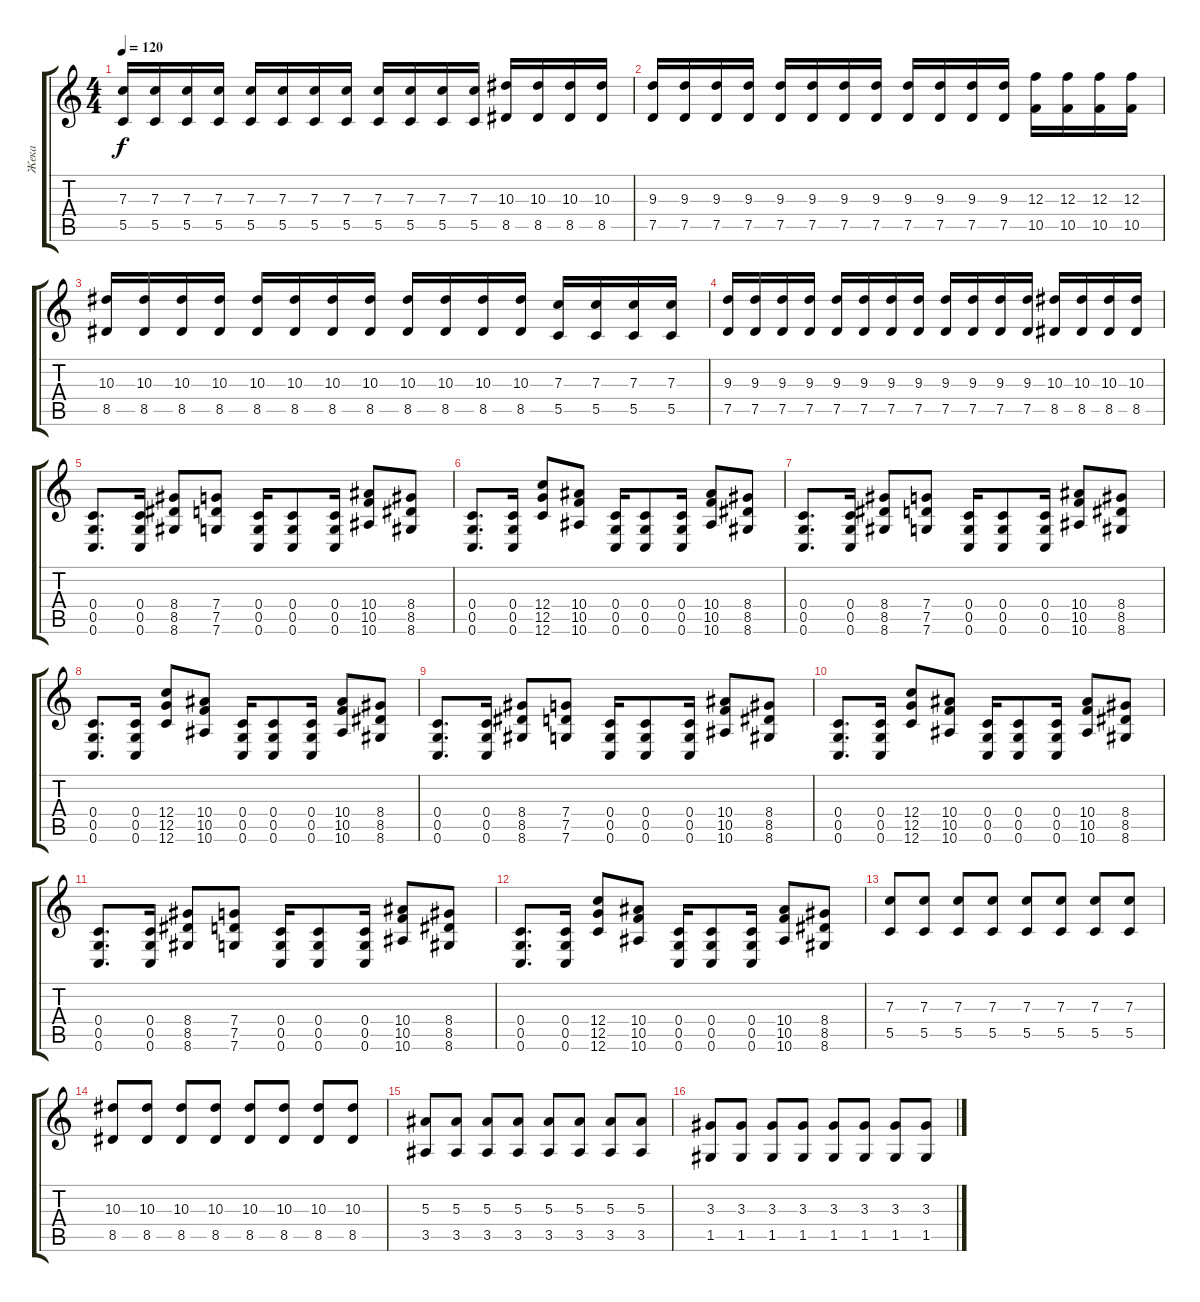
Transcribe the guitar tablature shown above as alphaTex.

\track ("Жека" "Жека") {instrument overdrivenguitar}
\staff {score tabs}
\tuning (D4 A3 F3 C3 G2 C2) {hide}
\ts (4 4)
\tempo 120
\clef g2
\ks c
(7.3 5.5).16{dy f} (7.3 5.5).16 (7.3 5.5).16 (7.3 5.5).16 (7.3 5.5).16 (7.3 5.5).16 (7.3 5.5).16 (7.3 5.5).16 (7.3 5.5).16 (7.3 5.5).16 (7.3 5.5).16 (7.3 5.5).16 (10.3 8.5).16 (10.3 8.5).16 (10.3 8.5).16 (10.3 8.5).16 |
(9.3 7.5).16 (9.3 7.5).16 (9.3 7.5).16 (9.3 7.5).16 (9.3 7.5).16 (9.3 7.5).16 (9.3 7.5).16 (9.3 7.5).16 (9.3 7.5).16 (9.3 7.5).16 (9.3 7.5).16 (9.3 7.5).16 (12.3 10.5).16 (12.3 10.5).16 (12.3 10.5).16 (12.3 10.5).16 |
(10.3 8.5).16 (10.3 8.5).16 (10.3 8.5).16 (10.3 8.5).16 (10.3 8.5).16 (10.3 8.5).16 (10.3 8.5).16 (10.3 8.5).16 (10.3 8.5).16 (10.3 8.5).16 (10.3 8.5).16 (10.3 8.5).16 (7.3 5.5).16 (7.3 5.5).16 (7.3 5.5).16 (7.3 5.5).16 |
(9.3 7.5).16 (9.3 7.5).16 (9.3 7.5).16 (9.3 7.5).16 (9.3 7.5).16 (9.3 7.5).16 (9.3 7.5).16 (9.3 7.5).16 (9.3 7.5).16 (9.3 7.5).16 (9.3 7.5).16 (9.3 7.5).16 (10.3 8.5).16 (10.3 8.5).16 (10.3 8.5).16 (10.3 8.5).16 |
(0.4 0.5 0.6).8{d} (0.4 0.5 0.6).16 (8.4 8.5 8.6).8 (7.4 7.5 7.6).8 (0.4 0.5 0.6).16 (0.4 0.5 0.6).8 (0.4 0.5 0.6).16 (10.4 10.5 10.6).8 (8.4 8.5 8.6).8 |
(0.4 0.5 0.6).8{d} (0.4 0.5 0.6).16 (12.4 12.5 12.6).8 (10.4 10.5 10.6).8 (0.4 0.5 0.6).16 (0.4 0.5 0.6).8 (0.4 0.5 0.6).16 (10.4 10.5 10.6).8 (8.4 8.5 8.6).8 |
(0.4 0.5 0.6).8{d} (0.4 0.5 0.6).16 (8.4 8.5 8.6).8 (7.4 7.5 7.6).8 (0.4 0.5 0.6).16 (0.4 0.5 0.6).8 (0.4 0.5 0.6).16 (10.4 10.5 10.6).8 (8.4 8.5 8.6).8 |
(0.4 0.5 0.6).8{d} (0.4 0.5 0.6).16 (12.4 12.5 12.6).8 (10.4 10.5 10.6).8 (0.4 0.5 0.6).16 (0.4 0.5 0.6).8 (0.4 0.5 0.6).16 (10.4 10.5 10.6).8 (8.4 8.5 8.6).8 |
(0.4 0.5 0.6).8{d} (0.4 0.5 0.6).16 (8.4 8.5 8.6).8 (7.4 7.5 7.6).8 (0.4 0.5 0.6).16 (0.4 0.5 0.6).8 (0.4 0.5 0.6).16 (10.4 10.5 10.6).8 (8.4 8.5 8.6).8 |
(0.4 0.5 0.6).8{d} (0.4 0.5 0.6).16 (12.4 12.5 12.6).8 (10.4 10.5 10.6).8 (0.4 0.5 0.6).16 (0.4 0.5 0.6).8 (0.4 0.5 0.6).16 (10.4 10.5 10.6).8 (8.4 8.5 8.6).8 |
(0.4 0.5 0.6).8{d} (0.4 0.5 0.6).16 (8.4 8.5 8.6).8 (7.4 7.5 7.6).8 (0.4 0.5 0.6).16 (0.4 0.5 0.6).8 (0.4 0.5 0.6).16 (10.4 10.5 10.6).8 (8.4 8.5 8.6).8 |
(0.4 0.5 0.6).8{d} (0.4 0.5 0.6).16 (12.4 12.5 12.6).8 (10.4 10.5 10.6).8 (0.4 0.5 0.6).16 (0.4 0.5 0.6).8 (0.4 0.5 0.6).16 (10.4 10.5 10.6).8 (8.4 8.5 8.6).8 |
(7.3 5.5).8 (7.3 5.5).8 (7.3 5.5).8 (7.3 5.5).8 (7.3 5.5).8 (7.3 5.5).8 (7.3 5.5).8 (7.3 5.5).8 |
(10.3 8.5).8 (10.3 8.5).8 (10.3 8.5).8 (10.3 8.5).8 (10.3 8.5).8 (10.3 8.5).8 (10.3 8.5).8 (10.3 8.5).8 |
(5.3 3.5).8 (5.3 3.5).8 (5.3 3.5).8 (5.3 3.5).8 (5.3 3.5).8 (5.3 3.5).8 (5.3 3.5).8 (5.3 3.5).8 |
(3.3 1.5).8 (3.3 1.5).8 (3.3 1.5).8 (3.3 1.5).8 (3.3 1.5).8 (3.3 1.5).8 (3.3 1.5).8 (3.3 1.5).8
